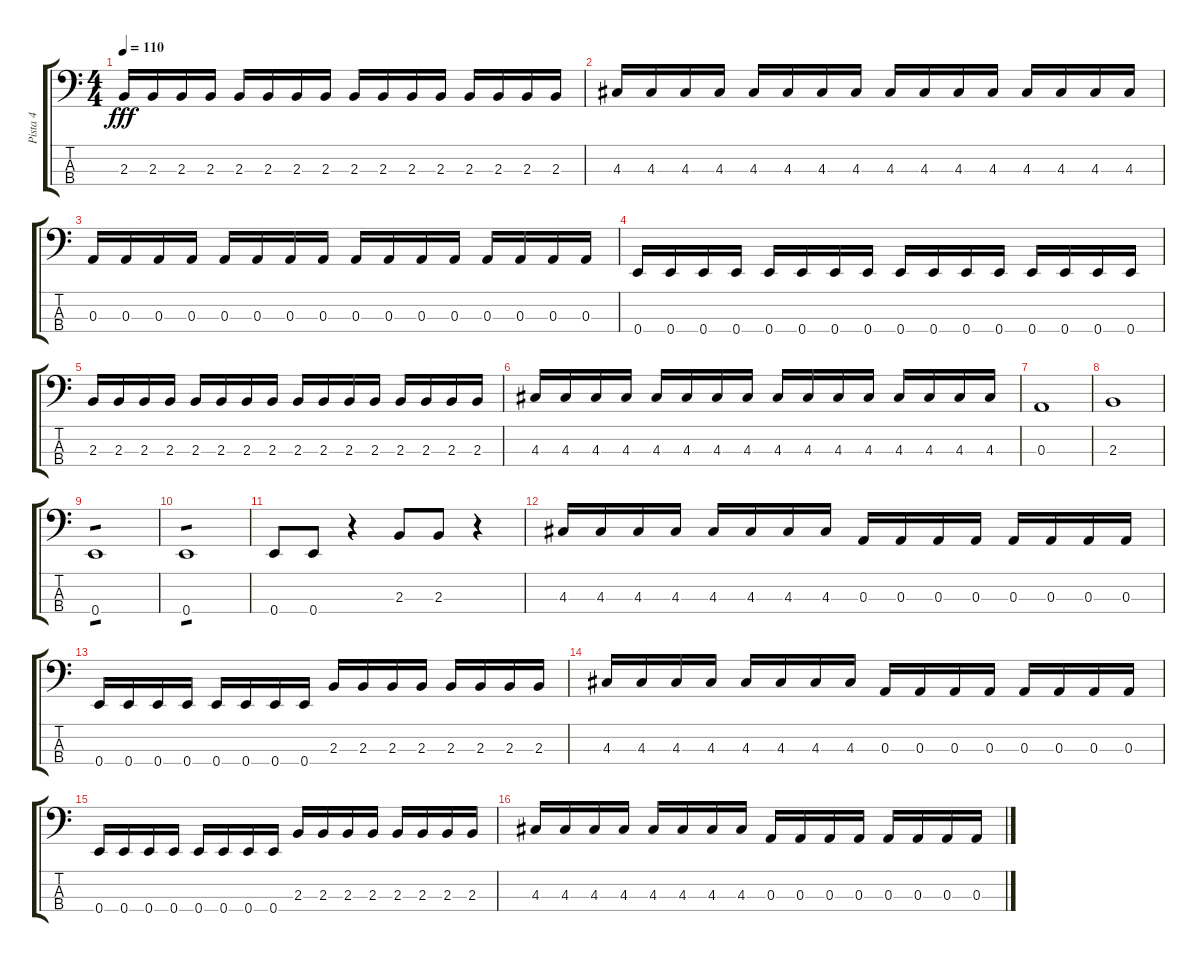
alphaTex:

\track ("Pista 4" "Pista 4") {instrument electricbasspick}
\staff {score tabs}
\tuning (G2 D2 A1 E1) {hide}
\ts (4 4)
\tempo 110
\clef f4
\ks c
2.3.16{dy fff} 2.3.16 2.3.16 2.3.16 2.3.16 2.3.16 2.3.16 2.3.16 2.3.16 2.3.16 2.3.16 2.3.16 2.3.16 2.3.16 2.3.16 2.3.16 |
4.3.16 4.3.16 4.3.16 4.3.16 4.3.16 4.3.16 4.3.16 4.3.16 4.3.16 4.3.16 4.3.16 4.3.16 4.3.16 4.3.16 4.3.16 4.3.16 |
0.3.16 0.3.16 0.3.16 0.3.16 0.3.16 0.3.16 0.3.16 0.3.16 0.3.16 0.3.16 0.3.16 0.3.16 0.3.16 0.3.16 0.3.16 0.3.16 |
0.4.16 0.4.16 0.4.16 0.4.16 0.4.16 0.4.16 0.4.16 0.4.16 0.4.16 0.4.16 0.4.16 0.4.16 0.4.16 0.4.16 0.4.16 0.4.16 |
2.3.16 2.3.16 2.3.16 2.3.16 2.3.16 2.3.16 2.3.16 2.3.16 2.3.16 2.3.16 2.3.16 2.3.16 2.3.16 2.3.16 2.3.16 2.3.16 |
4.3.16 4.3.16 4.3.16 4.3.16 4.3.16 4.3.16 4.3.16 4.3.16 4.3.16 4.3.16 4.3.16 4.3.16 4.3.16 4.3.16 4.3.16 4.3.16 |
0.3.1 |
2.3.1 |
0.4.1{tp 1} |
0.4.1{tp 1} |
0.4.8 0.4.8 r.4 2.3.8 2.3.8 r.4 |
4.3.16 4.3.16 4.3.16 4.3.16 4.3.16 4.3.16 4.3.16 4.3.16 0.3.16 0.3.16 0.3.16 0.3.16 0.3.16 0.3.16 0.3.16 0.3.16 |
0.4.16 0.4.16 0.4.16 0.4.16 0.4.16 0.4.16 0.4.16 0.4.16 2.3.16 2.3.16 2.3.16 2.3.16 2.3.16 2.3.16 2.3.16 2.3.16 |
4.3.16 4.3.16 4.3.16 4.3.16 4.3.16 4.3.16 4.3.16 4.3.16 0.3.16 0.3.16 0.3.16 0.3.16 0.3.16 0.3.16 0.3.16 0.3.16 |
0.4.16 0.4.16 0.4.16 0.4.16 0.4.16 0.4.16 0.4.16 0.4.16 2.3.16 2.3.16 2.3.16 2.3.16 2.3.16 2.3.16 2.3.16 2.3.16 |
4.3.16 4.3.16 4.3.16 4.3.16 4.3.16 4.3.16 4.3.16 4.3.16 0.3.16 0.3.16 0.3.16 0.3.16 0.3.16 0.3.16 0.3.16 0.3.16
